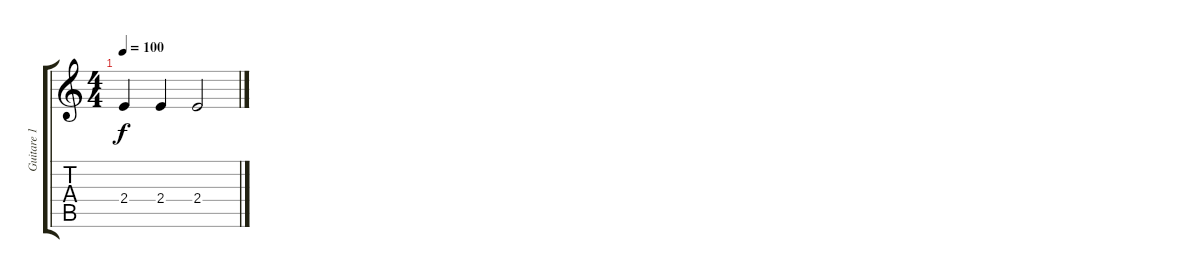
\track ("Guitare 1" "Guitare 1") {instrument acousticguitarsteel}
\staff {score tabs}
\tuning (E4 B3 G3 D3 A2 E2) {hide}
\ts (4 4)
\tempo 100
\clef g2
\ks c
2.4.4{dy f} 2.4.4 2.4.2
